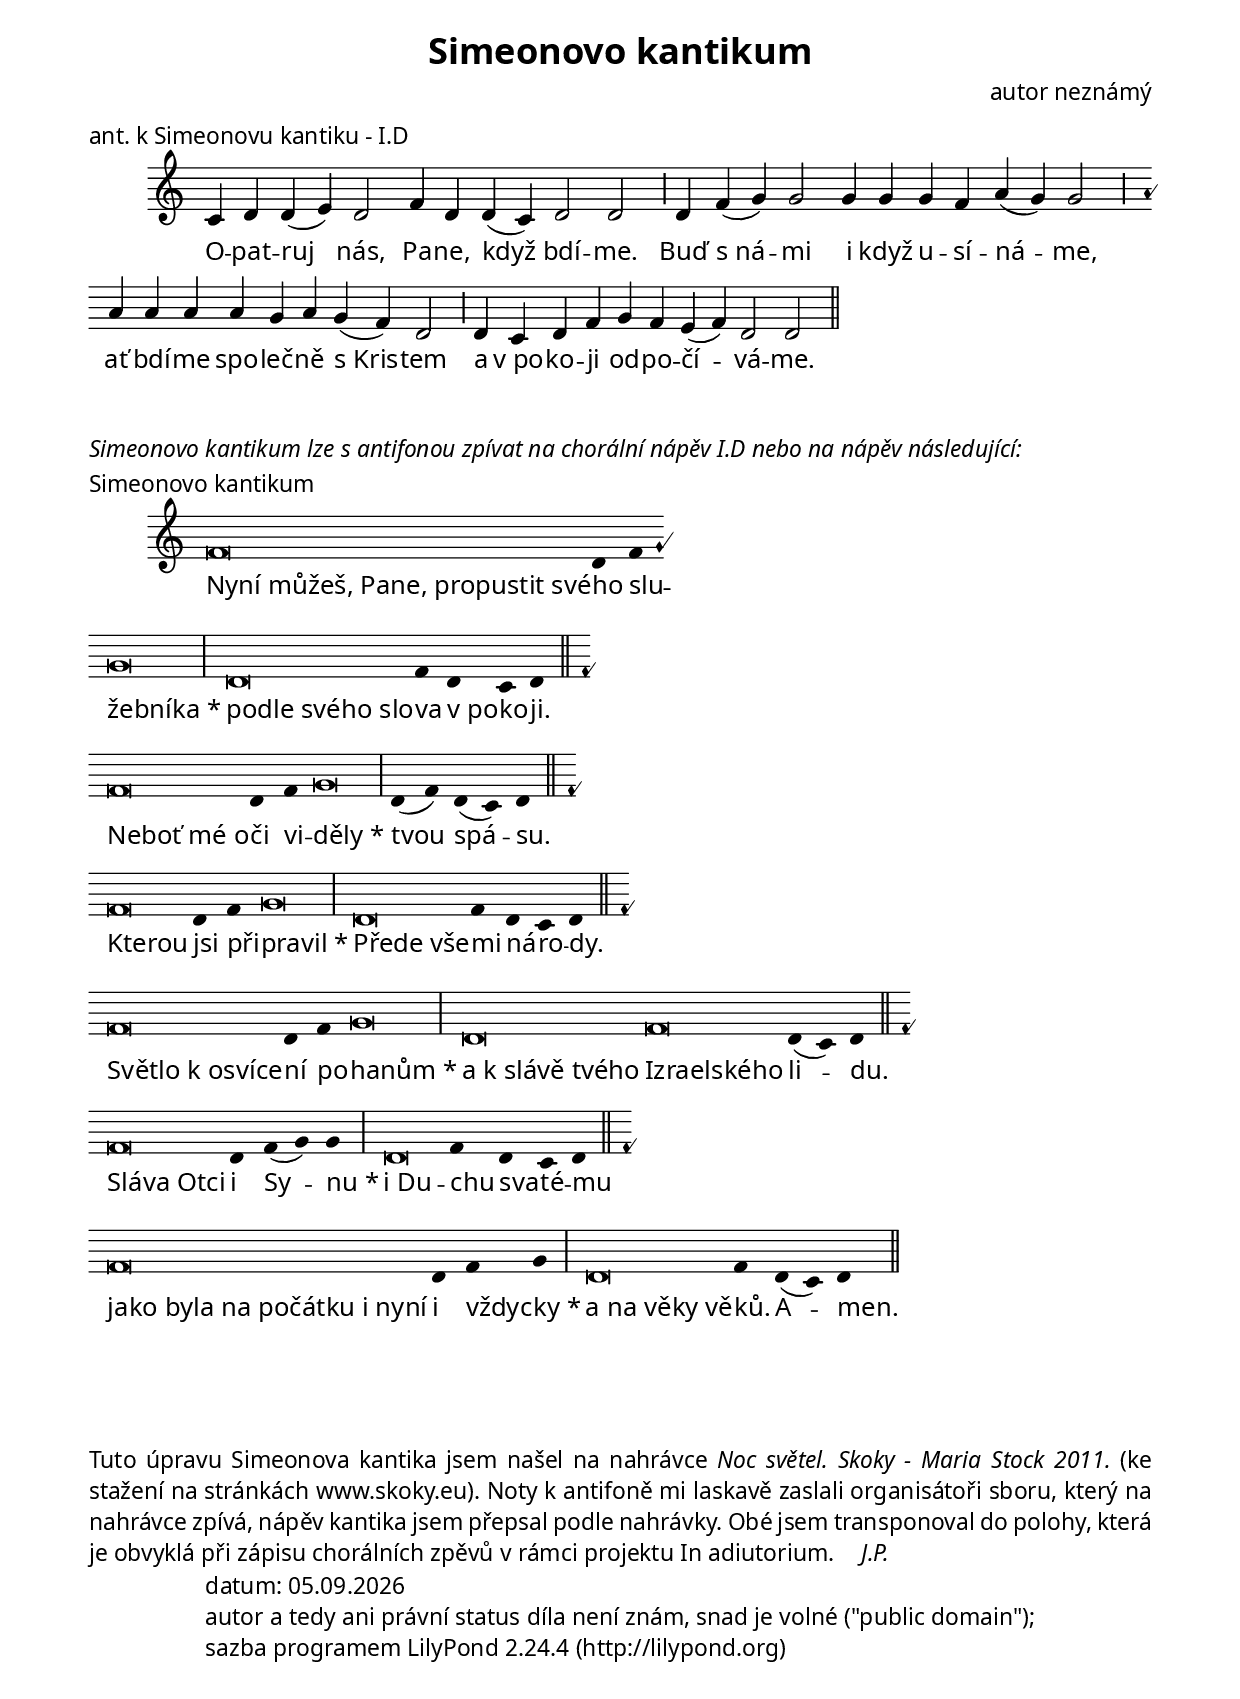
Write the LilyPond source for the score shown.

\version "2.15.39"

\include "spolecne.ly"

\header {
  title = "Simeonovo kantikum"
  composer = "autor neznámý"
  
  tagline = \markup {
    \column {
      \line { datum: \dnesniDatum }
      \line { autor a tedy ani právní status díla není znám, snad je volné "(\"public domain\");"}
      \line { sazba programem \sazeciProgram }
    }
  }
}

\score {
  \transpose d' c' {
    \relative c' {
      \override Score.TimeSignature #'stencil = ##f
      \cadenzaOn
      
      d4 e e( fis) e2
      g4 e e( d) e2 e \barMaior % r4
      e4 g( a) a2 a4 a a g b( a) a2 \barMaior
      b4 b b b a b a( g) e2 \barMaior % r
      e4 d e g a g fis( g) e2 e \barFinalis
    }
  }
  \addlyrics {
    O -- pat -- ruj nás, Pa -- ne, když bdí -- me.
    Buď s_ná -- mi i když u -- sí -- ná -- me,
    ať bdí -- me spo -- leč -- ně s_Kris -- tem
    a v_po -- ko -- ji od -- po -- čí -- vá -- me.
  }
  \header {
    quid = "ant. k Simeonovu kantiku"
    modus = "I"
    differentia = "D" 
    psalmus = ""
    id = ""
    piece = \markup {\sestavTitulekBezZalmu}
  }
}

\markup\italic{
  \vspace #2
  Simeonovo kantikum lze s antifonou zpívat na chorální
  nápěv I.D nebo na nápěv následující:
}
\markup{ }

\score {
  \relative c' {
    \choralniRezim
    f\breve d4 f g\breve \barMax d\breve f4 d c d \barFinalis \break
    
    f\breve d4 f g\breve \barMax d4( f) d( c) d \barFinalis \break
    
    f\breve d4 f g\breve \barMax d\breve f4 d c d \barFinalis \break
    
    f\breve d4 f g\breve \barMax d\breve f\breve d4( c) d \barFinalis \break
    
    f\breve d4 f( g) g \barMax d\breve f4 d c d \barFinalis \break
    
    f\breve d4 f g \barMax d\breve f4 d( c) d \barFinalis \break
  }
  \addlyrics {
    "Nyní můžeš, Pane, propustit své" -- ho slu -- žebníka_*
    "podle svého slo" -- va v_po -- ko -- ji.
    
    "Neboť mé o" -- či vi -- děly_*
    tvou spá -- su.
    
    Kterou jsi při -- pravil_*
    "Přede vše" -- mi ná -- ro -- dy.
    
    "Světlo k osvíce" -- ní po -- hanům_*
    "a k slávě tvého" Izraelského li -- du.
    
    "Sláva Otci" i Sy -- nu_*
    "i Du" -- chu sva -- té -- mu
    
    "jako byla na počátku i nyní" i vždyc -- ky_*
    "a na věky vě" -- ků. A -- men.
  }
  \layout {
    ragged-right = ##t
    \context {
      \Score
      \remove Bar_number_engraver
      \override LyricText #'self-alignment-X = #LEFT
    }
  }
  \header {
    quid = "Simeonovo kantikum"
    modus = ""
    differentia = "" 
    psalmus = ""
    id = ""
    piece = \markup\fromproperty #'header:quid
  }
}

\markup\justify{
  \vspace #4
  Tuto úpravu Simeonova kantika jsem našel na nahrávce 
  \italic{Noc světel. Skoky - Maria Stock 2011.}
  (ke stažení na stránkách 
  \concat{ \with-url #"http://www.skoky.eu/clanky/stahnete-si-cd-s-nahravkou-z-noci-svetel-2011-ve-skokach.html" {\sans{www.skoky.eu}} ). }
  Noty k antifoně mi laskavě zaslali organisátoři sboru, který
  na nahrávce zpívá, nápěv kantika jsem přepsal podle nahrávky.
  Obé jsem transponoval do polohy, která je obvyklá při zápisu 
  chorálních zpěvů v rámci projektu In adiutorium. \hspace #2 \italic{J.P.}
}